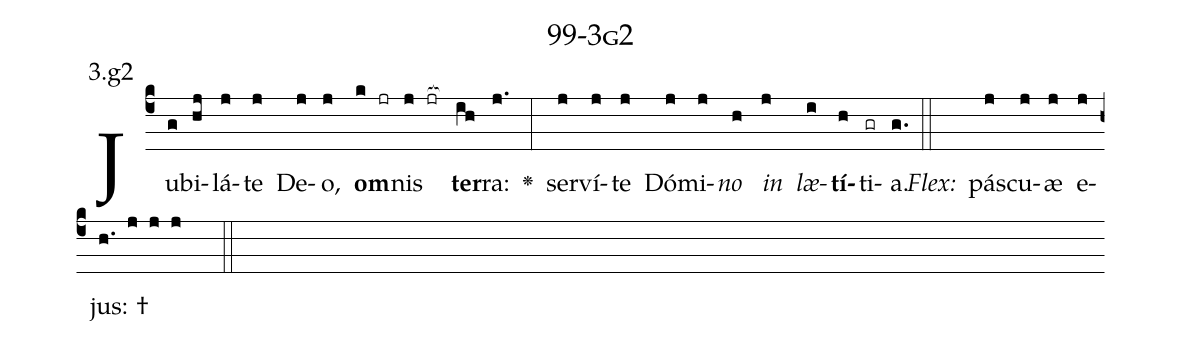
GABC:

name: 99-3g2;
annotation: 3.g2;
%%
(c4)Ju(g)bi(hj)lá(j)te(j) De(j)o,(j) <b>om</b>(k jr)nis(j jr[ocb:1{]) <b>ter</b>(ih[ocb:0}])ra:(j.) <v>\greheightstar</v>(:) ser(j)ví(j)te(j) Dó(j)mi(j)<i>no</i>(h) <i>in</i>(j) <i>læ</i>(i)<b>tí</b>(h)ti(gr)a.(g.) (::)
<i>Flex:</i>()  pás(j)cu(j)æ(j) e(j)jus: †(h. j j j  ::)

%E(j) u(h) o(j) u(i) a(h) e.(g.) (::)
